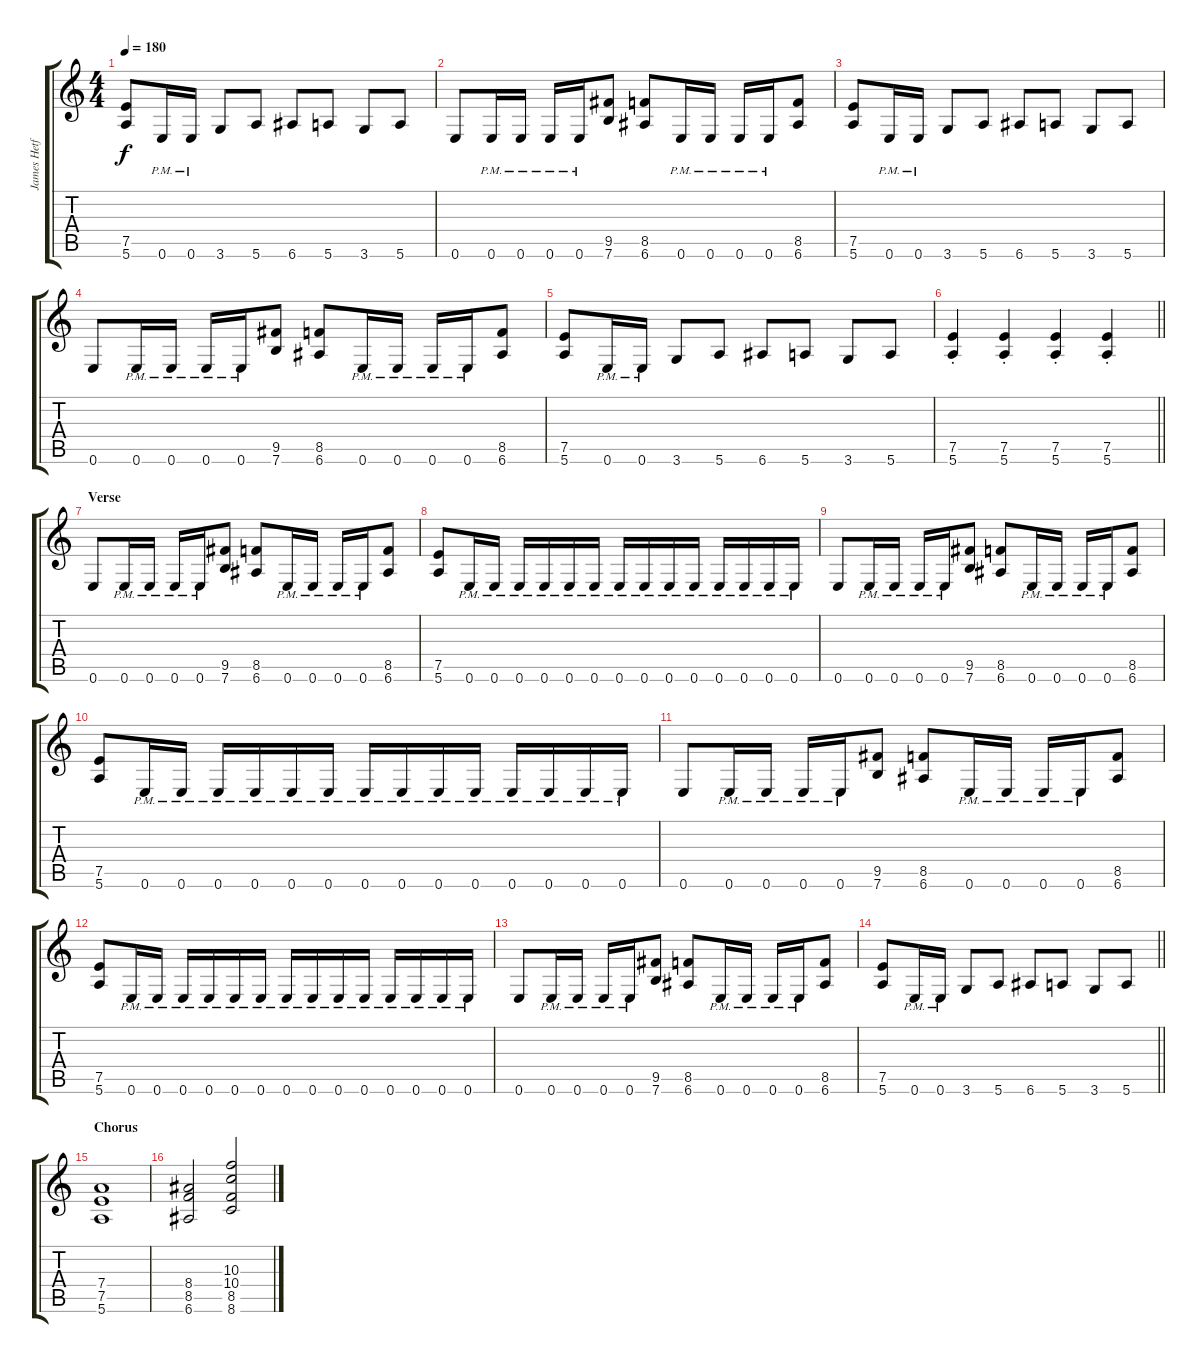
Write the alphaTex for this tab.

\track ("James Hetfield" "James Hetf") {instrument distortionguitar}
\staff {score tabs}
\tuning (E4 B3 G3 D3 A2 E2) {hide}
\ts (4 4)
\tempo 180
\clef g2
\ks c
(7.5 5.6).8{dy f} 0.6{pm}.16 0.6{pm}.16 3.6.8 5.6.8 6.6.8 5.6.8 3.6.8 5.6.8 |
0.6.8 0.6{pm}.16 0.6{pm}.16 0.6{pm}.16 0.6{pm}.16 (9.5 7.6).8 (8.5 6.6).8 0.6{pm}.16 0.6{pm}.16 0.6{pm}.16 0.6{pm}.16 (8.5 6.6).8 |
(7.5 5.6).8 0.6{pm}.16 0.6{pm}.16 3.6.8 5.6.8 6.6.8 5.6.8 3.6.8 5.6.8 |
0.6.8 0.6{pm}.16 0.6{pm}.16 0.6{pm}.16 0.6{pm}.16 (9.5 7.6).8 (8.5 6.6).8 0.6{pm}.16 0.6{pm}.16 0.6{pm}.16 0.6{pm}.16 (8.5 6.6).8 |
(7.5 5.6).8 0.6{pm}.16 0.6{pm}.16 3.6.8 5.6.8 6.6.8 5.6.8 3.6.8 5.6.8 |
\barLineRight lightlight
(7.5{st} 5.6{st}).4 (7.5{st} 5.6{st}).4 (7.5{st} 5.6{st}).4 (7.5{st} 5.6{st}).4 |
\section ("" "Verse")
0.6.8 0.6{pm}.16 0.6{pm}.16 0.6{pm}.16 0.6{pm}.16 (9.5 7.6).8 (8.5 6.6).8 0.6{pm}.16 0.6{pm}.16 0.6{pm}.16 0.6{pm}.16 (8.5 6.6).8 |
(7.5 5.6).8 0.6{pm}.16 0.6{pm}.16 0.6{pm}.16 0.6{pm}.16 0.6{pm}.16 0.6{pm}.16 0.6{pm}.16 0.6{pm}.16 0.6{pm}.16 0.6{pm}.16 0.6{pm}.16 0.6{pm}.16 0.6{pm}.16 0.6{pm}.16 |
0.6.8 0.6{pm}.16 0.6{pm}.16 0.6{pm}.16 0.6{pm}.16 (9.5 7.6).8 (8.5 6.6).8 0.6{pm}.16 0.6{pm}.16 0.6{pm}.16 0.6{pm}.16 (8.5 6.6).8 |
(7.5 5.6).8 0.6{pm}.16 0.6{pm}.16 0.6{pm}.16 0.6{pm}.16 0.6{pm}.16 0.6{pm}.16 0.6{pm}.16 0.6{pm}.16 0.6{pm}.16 0.6{pm}.16 0.6{pm}.16 0.6{pm}.16 0.6{pm}.16 0.6{pm}.16 |
0.6.8 0.6{pm}.16 0.6{pm}.16 0.6{pm}.16 0.6{pm}.16 (9.5 7.6).8 (8.5 6.6).8 0.6{pm}.16 0.6{pm}.16 0.6{pm}.16 0.6{pm}.16 (8.5 6.6).8 |
(7.5 5.6).8 0.6{pm}.16 0.6{pm}.16 0.6{pm}.16 0.6{pm}.16 0.6{pm}.16 0.6{pm}.16 0.6{pm}.16 0.6{pm}.16 0.6{pm}.16 0.6{pm}.16 0.6{pm}.16 0.6{pm}.16 0.6{pm}.16 0.6{pm}.16 |
0.6.8 0.6{pm}.16 0.6{pm}.16 0.6{pm}.16 0.6{pm}.16 (9.5 7.6).8 (8.5 6.6).8 0.6{pm}.16 0.6{pm}.16 0.6{pm}.16 0.6{pm}.16 (8.5 6.6).8 |
\barLineRight lightlight
(7.5 5.6).8 0.6{pm}.16 0.6{pm}.16 3.6.8 5.6.8 6.6.8 5.6.8 3.6.8 5.6.8 |
\section ("" "Chorus")
(7.4 7.5 5.6).1 |
(8.4 8.5 6.6).2 (10.3 10.4 8.5 8.6).2
